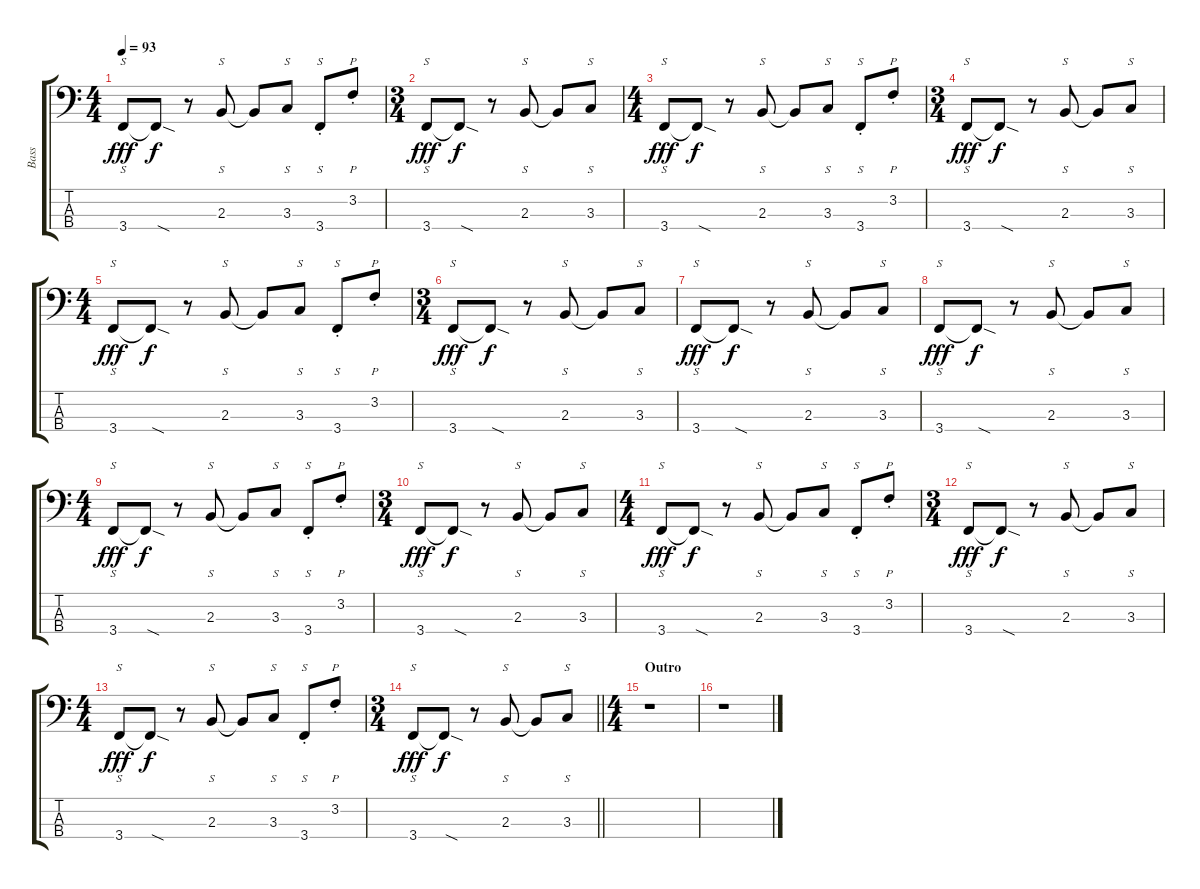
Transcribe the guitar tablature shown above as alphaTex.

\track ("Bass" "Bass") {instrument electricbassfinger}
\staff {score tabs}
\tuning (G2 D2 A1 D1) {hide}
\ts (4 4)
\tempo 93
\clef f4
\ks c
3.4.8{s dy fff} 3.4{sod t}.8{dy f} r.8 2.3.8{s} 2.3{t}.8 3.3.8{s} 3.4{st}.8{s} 3.2{st}.8{p} |
\ts (3 4)
3.4.8{s dy fff} 3.4{sod t}.8{dy f} r.8 2.3.8{s} 2.3{t}.8 3.3.8{s} |
\ts (4 4)
3.4.8{s dy fff} 3.4{sod t}.8{dy f} r.8 2.3.8{s} 2.3{t}.8 3.3.8{s} 3.4{st}.8{s} 3.2{st}.8{p} |
\ts (3 4)
3.4.8{s dy fff} 3.4{sod t}.8{dy f} r.8 2.3.8{s} 2.3{t}.8 3.3.8{s} |
\ts (4 4)
3.4.8{s dy fff} 3.4{sod t}.8{dy f} r.8 2.3.8{s} 2.3{t}.8 3.3.8{s} 3.4{st}.8{s} 3.2{st}.8{p} |
\ts (3 4)
3.4.8{s dy fff} 3.4{sod t}.8{dy f} r.8 2.3.8{s} 2.3{t}.8 3.3.8{s} |
3.4.8{s dy fff} 3.4{sod t}.8{dy f} r.8 2.3.8{s} 2.3{t}.8 3.3.8{s} |
3.4.8{s dy fff} 3.4{sod t}.8{dy f} r.8 2.3.8{s} 2.3{t}.8 3.3.8{s} |
\ts (4 4)
3.4.8{s dy fff} 3.4{sod t}.8{dy f} r.8 2.3.8{s} 2.3{t}.8 3.3.8{s} 3.4{st}.8{s} 3.2{st}.8{p} |
\ts (3 4)
3.4.8{s dy fff} 3.4{sod t}.8{dy f} r.8 2.3.8{s} 2.3{t}.8 3.3.8{s} |
\ts (4 4)
3.4.8{s dy fff} 3.4{sod t}.8{dy f} r.8 2.3.8{s} 2.3{t}.8 3.3.8{s} 3.4{st}.8{s} 3.2{st}.8{p} |
\ts (3 4)
3.4.8{s dy fff} 3.4{sod t}.8{dy f} r.8 2.3.8{s} 2.3{t}.8 3.3.8{s} |
\ts (4 4)
3.4.8{s dy fff} 3.4{sod t}.8{dy f} r.8 2.3.8{s} 2.3{t}.8 3.3.8{s} 3.4{st}.8{s} 3.2{st}.8{p} |
\ts (3 4)
\barLineRight lightlight
3.4.8{s dy fff} 3.4{sod t}.8{dy f} r.8 2.3.8{s} 2.3{t}.8 3.3.8{s} |
\ts (4 4)
\section ("" "Outro")
r.1{instrument electricbassfinger} |
r.1
